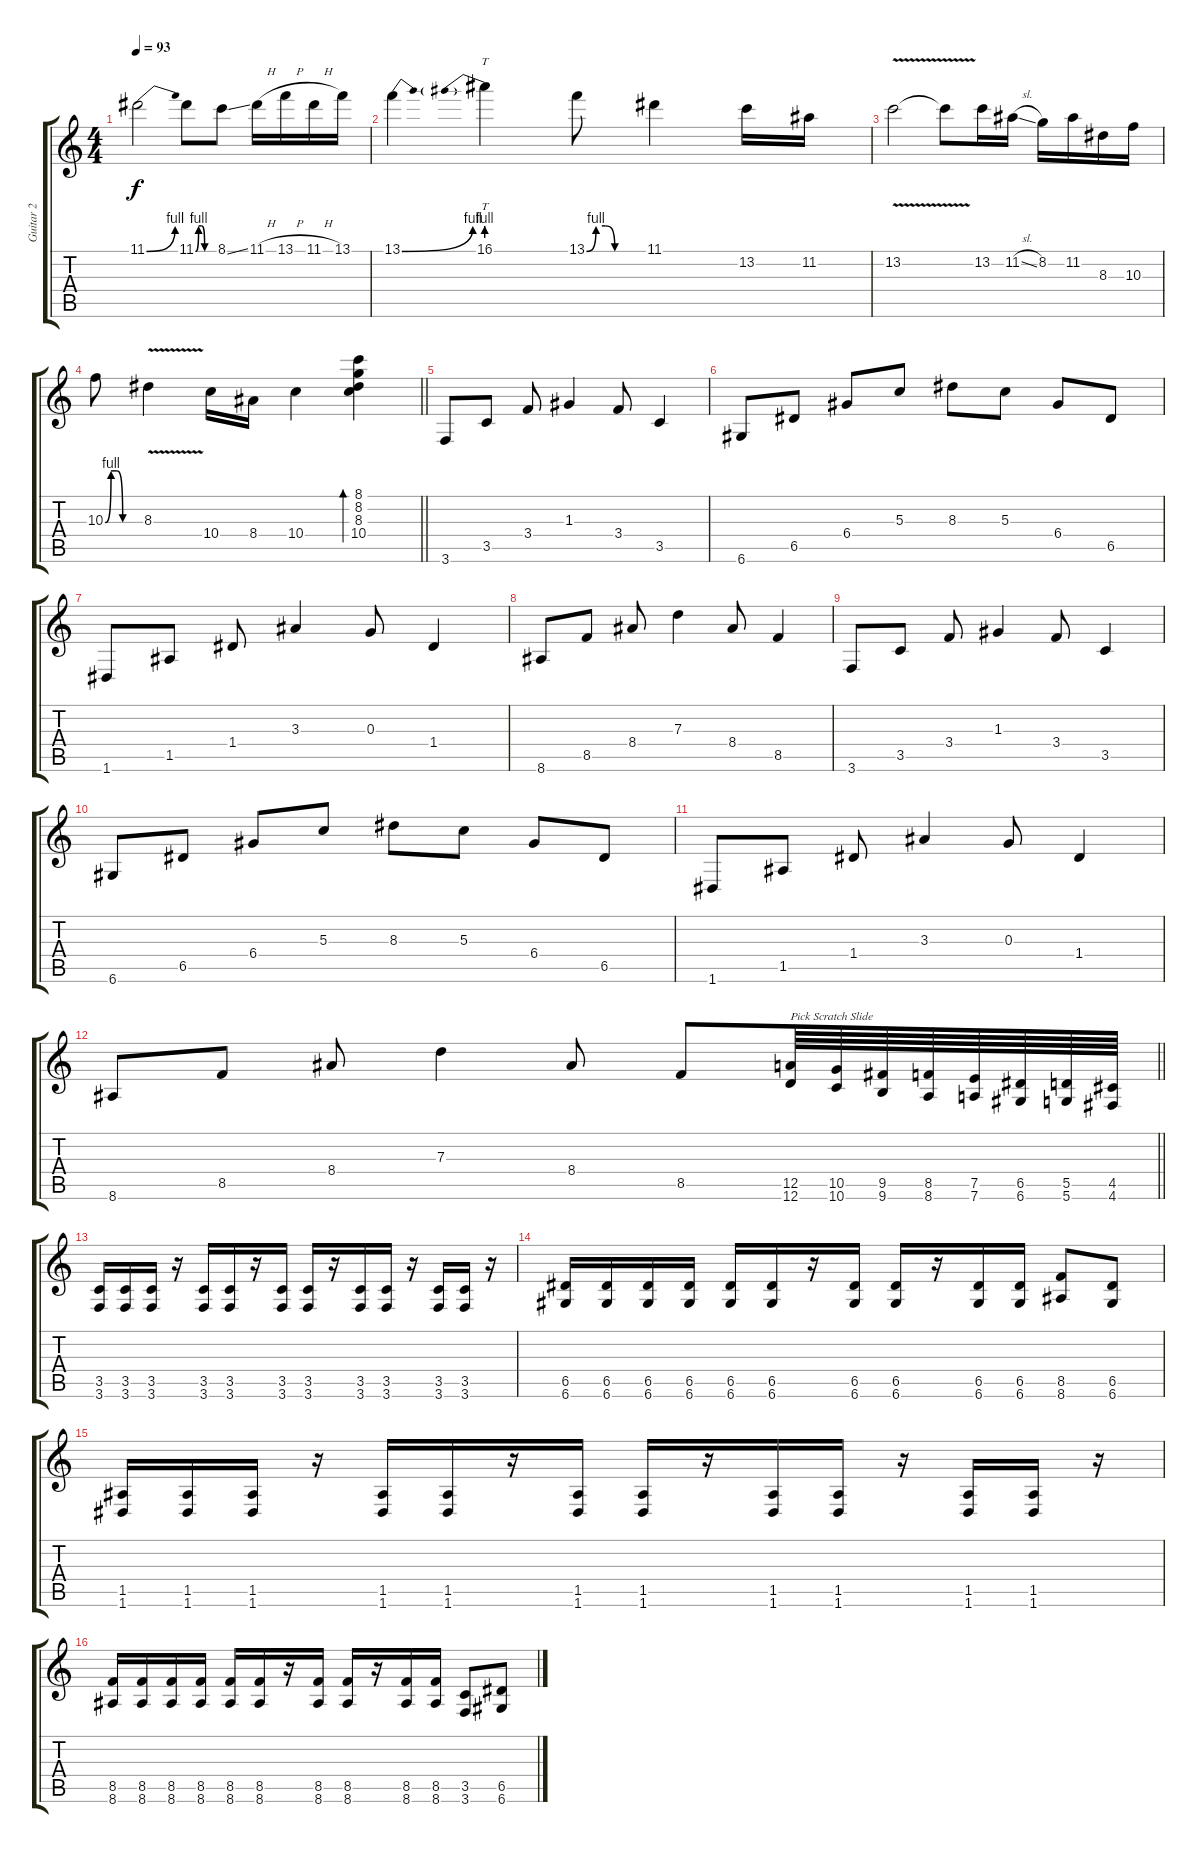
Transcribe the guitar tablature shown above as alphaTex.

\track ("Guitar 2" "Guitar 2") {instrument distortionguitar}
\staff {score tabs}
\tuning (E4 B3 G3 D3 A2 D2) {hide}
\ts (4 4)
\tempo 93
\clef g2
\ks c
11.1{be (bend 0 0 60 4)}.2{dy f} 11.1{be (custom 0 0 10 4 20 4 30 0 60 0)}.8 8.1{ss}.8 11.1{h}.16 13.1{h}.16 11.1{h}.16 13.1.16 |
13.1{be (bend 0 0 60 4)}.4 16.1{be (prebend 0 4 60 4)}.4{tt} 13.1{be (custom 0 0 10 4 20 4 30 0 60 0)}.8 11.1.4 13.2.16 11.2.16 |
13.2{v}.2 13.2{t}.8 13.2.16 11.2{sl}.16 8.2.16 11.2.16 8.3.16 10.3.16 |
\barLineRight lightlight
10.3{be (custom 0 0 10 4 20 4 30 0 60 0)}.8 8.3{v}.4 10.4.16 8.4.16 10.4.4 (8.1 8.2 8.3 10.4).4{bd 120} |
\section ("" "")
3.6.8{balance 16} 3.5.8 3.4.8 1.3.4 3.4.8 3.5.4 |
6.6.8 6.5.8 6.4.8 5.3.8 8.3.8 5.3.8 6.4.8 6.5.8 |
1.6.8 1.5.8 1.4.8 3.3.4 0.3.8 1.4.4 |
8.6.8 8.5.8 8.4.8 7.3.4 8.4.8 8.5.4 |
3.6.8 3.5.8 3.4.8 1.3.4 3.4.8 3.5.4 |
6.6.8 6.5.8 6.4.8 5.3.8 8.3.8 5.3.8 6.4.8 6.5.8 |
1.6.8 1.5.8 1.4.8 3.3.4 0.3.8 1.4.4 |
\barLineRight lightlight
8.6.8 8.5.8 8.4.8 7.3.4 8.4.8 8.5.8 (12.5 12.6).64{txt "Pick Scratch Slide" volume 16 balance 8} (10.5 10.6).64 (9.5 9.6).64 (8.5 8.6).64 (7.5 7.6).64 (6.5 6.6).64 (5.5 5.6).64 (4.5 4.6).64 |
\section ("" " ")
(3.5 3.6).16{volume 16 balance 16 instrument distortionguitar} (3.5 3.6).16 (3.5 3.6).16 r.16 (3.5 3.6).16 (3.5 3.6).16 r.16 (3.5 3.6).16 (3.5 3.6).16 r.16 (3.5 3.6).16 (3.5 3.6).16 r.16 (3.5 3.6).16 (3.5 3.6).16 r.16 |
(6.5 6.6).16 (6.5 6.6).16 (6.5 6.6).16 (6.5 6.6).16 (6.5 6.6).16 (6.5 6.6).16 r.16 (6.5 6.6).16 (6.5 6.6).16 r.16 (6.5 6.6).16 (6.5 6.6).16 (8.5 8.6).8 (6.5 6.6).8 |
(1.5 1.6).16 (1.5 1.6).16 (1.5 1.6).16 r.16 (1.5 1.6).16 (1.5 1.6).16 r.16 (1.5 1.6).16 (1.5 1.6).16 r.16 (1.5 1.6).16 (1.5 1.6).16 r.16 (1.5 1.6).16 (1.5 1.6).16 r.16 |
(8.5 8.6).16 (8.5 8.6).16 (8.5 8.6).16 (8.5 8.6).16 (8.5 8.6).16 (8.5 8.6).16 r.16 (8.5 8.6).16 (8.5 8.6).16 r.16 (8.5 8.6).16 (8.5 8.6).16 (3.5 3.6).8 (6.5 6.6).8
